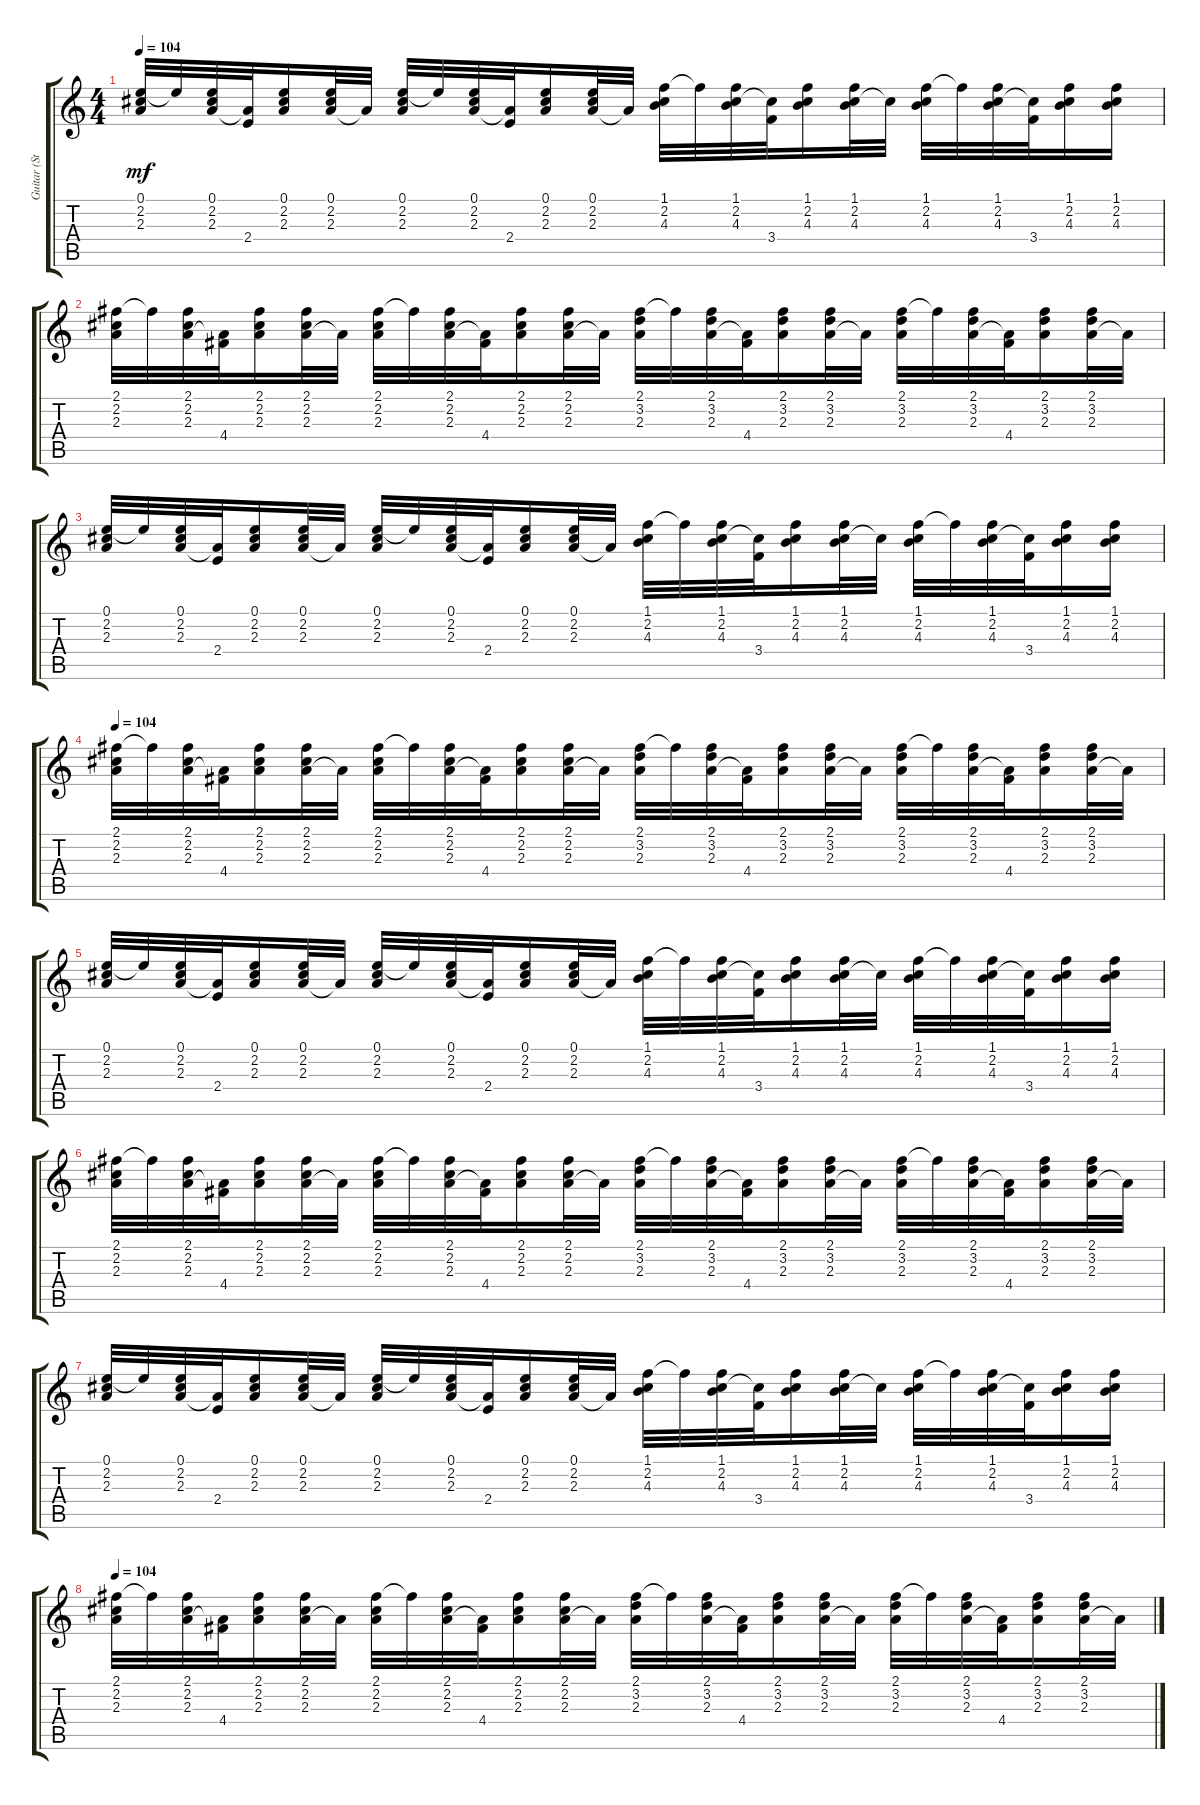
\track ("Guitar (Staff 1)" "Guitar (St") {instrument acousticguitarsteel}
\staff {score tabs}
\tuning (E4 B3 G3 D3 A2 E2) {hide}
\ts (4 4)
\tempo 104
\clef g2
\ks c
(0.1 2.2 2.3).32{dy mf} 0.1{t}.32 (0.1 2.2 2.3).32 (2.3{t} 2.4).32 (0.1 2.2 2.3).16 (0.1 2.2 2.3).32 2.3{t}.32 (0.1 2.2 2.3).32 0.1{t}.32 (0.1 2.2 2.3).32 (2.3{t} 2.4).32 (0.1 2.2 2.3).16 (0.1 2.2 2.3).32 2.3{t}.32 (1.1 2.2 4.3).32 1.1{t}.32 (1.1 2.2 4.3).32 (2.2{t} 3.4).32 (1.1 2.2 4.3).16 (1.1 2.2 4.3).32 2.2{t}.32 (1.1 2.2 4.3).32 1.1{t}.32 (1.1 2.2 4.3).32 (2.2{t} 3.4).32 (1.1 2.2 4.3).16 (1.1 2.2 4.3).16 |
(2.1 2.2 2.3).32 2.1{t}.32 (2.1 2.2 2.3).32 (2.3{t} 4.4).32 (2.1 2.2 2.3).16 (2.1 2.2 2.3).32 2.3{t}.32 (2.1 2.2 2.3).32 2.1{t}.32 (2.1 2.2 2.3).32 (2.3{t} 4.4).32 (2.1 2.2 2.3).16 (2.1 2.2 2.3).32 2.3{t}.32 (2.1 3.2 2.3).32 2.1{t}.32 (2.1 3.2 2.3).32 (2.3{t} 4.4).32 (2.1 3.2 2.3).16 (2.1 3.2 2.3).32 2.3{t}.32 (2.1 3.2 2.3).32 2.1{t}.32 (2.1 3.2 2.3).32 (2.3{t} 4.4).32 (2.1 3.2 2.3).16 (2.1 3.2 2.3).32 2.3{t}.32 |
(0.1 2.2 2.3).32 0.1{t}.32 (0.1 2.2 2.3).32 (2.3{t} 2.4).32 (0.1 2.2 2.3).16 (0.1 2.2 2.3).32 2.3{t}.32 (0.1 2.2 2.3).32 0.1{t}.32 (0.1 2.2 2.3).32 (2.3{t} 2.4).32 (0.1 2.2 2.3).16 (0.1 2.2 2.3).32 2.3{t}.32 (1.1 2.2 4.3).32 1.1{t}.32 (1.1 2.2 4.3).32 (2.2{t} 3.4).32 (1.1 2.2 4.3).16 (1.1 2.2 4.3).32 2.2{t}.32 (1.1 2.2 4.3).32 1.1{t}.32 (1.1 2.2 4.3).32 (2.2{t} 3.4).32 (1.1 2.2 4.3).16 (1.1 2.2 4.3).16 |
\tempo 104
(2.1 2.2 2.3).32 2.1{t}.32 (2.1 2.2 2.3).32 (2.3{t} 4.4).32 (2.1 2.2 2.3).16 (2.1 2.2 2.3).32 2.3{t}.32 (2.1 2.2 2.3).32 2.1{t}.32 (2.1 2.2 2.3).32 (2.3{t} 4.4).32 (2.1 2.2 2.3).16 (2.1 2.2 2.3).32 2.3{t}.32 (2.1 3.2 2.3).32 2.1{t}.32 (2.1 3.2 2.3).32 (2.3{t} 4.4).32 (2.1 3.2 2.3).16 (2.1 3.2 2.3).32 2.3{t}.32 (2.1 3.2 2.3).32 2.1{t}.32 (2.1 3.2 2.3).32 (2.3{t} 4.4).32 (2.1 3.2 2.3).16 (2.1 3.2 2.3).32 2.3{t}.32 |
(0.1 2.2 2.3).32 0.1{t}.32 (0.1 2.2 2.3).32 (2.3{t} 2.4).32 (0.1 2.2 2.3).16 (0.1 2.2 2.3).32 2.3{t}.32 (0.1 2.2 2.3).32 0.1{t}.32 (0.1 2.2 2.3).32 (2.3{t} 2.4).32 (0.1 2.2 2.3).16 (0.1 2.2 2.3).32 2.3{t}.32 (1.1 2.2 4.3).32 1.1{t}.32 (1.1 2.2 4.3).32 (2.2{t} 3.4).32 (1.1 2.2 4.3).16 (1.1 2.2 4.3).32 2.2{t}.32 (1.1 2.2 4.3).32 1.1{t}.32 (1.1 2.2 4.3).32 (2.2{t} 3.4).32 (1.1 2.2 4.3).16 (1.1 2.2 4.3).16 |
(2.1 2.2 2.3).32 2.1{t}.32 (2.1 2.2 2.3).32 (2.3{t} 4.4).32 (2.1 2.2 2.3).16 (2.1 2.2 2.3).32 2.3{t}.32 (2.1 2.2 2.3).32 2.1{t}.32 (2.1 2.2 2.3).32 (2.3{t} 4.4).32 (2.1 2.2 2.3).16 (2.1 2.2 2.3).32 2.3{t}.32 (2.1 3.2 2.3).32 2.1{t}.32 (2.1 3.2 2.3).32 (2.3{t} 4.4).32 (2.1 3.2 2.3).16 (2.1 3.2 2.3).32 2.3{t}.32 (2.1 3.2 2.3).32 2.1{t}.32 (2.1 3.2 2.3).32 (2.3{t} 4.4).32 (2.1 3.2 2.3).16 (2.1 3.2 2.3).32 2.3{t}.32 |
(0.1 2.2 2.3).32 0.1{t}.32 (0.1 2.2 2.3).32 (2.3{t} 2.4).32 (0.1 2.2 2.3).16 (0.1 2.2 2.3).32 2.3{t}.32 (0.1 2.2 2.3).32 0.1{t}.32 (0.1 2.2 2.3).32 (2.3{t} 2.4).32 (0.1 2.2 2.3).16 (0.1 2.2 2.3).32 2.3{t}.32 (1.1 2.2 4.3).32 1.1{t}.32 (1.1 2.2 4.3).32 (2.2{t} 3.4).32 (1.1 2.2 4.3).16 (1.1 2.2 4.3).32 2.2{t}.32 (1.1 2.2 4.3).32 1.1{t}.32 (1.1 2.2 4.3).32 (2.2{t} 3.4).32 (1.1 2.2 4.3).16 (1.1 2.2 4.3).16 |
\tempo 104
(2.1 2.2 2.3).32 2.1{t}.32 (2.1 2.2 2.3).32 (2.3{t} 4.4).32 (2.1 2.2 2.3).16 (2.1 2.2 2.3).32 2.3{t}.32 (2.1 2.2 2.3).32 2.1{t}.32 (2.1 2.2 2.3).32 (2.3{t} 4.4).32 (2.1 2.2 2.3).16 (2.1 2.2 2.3).32 2.3{t}.32 (2.1 3.2 2.3).32 2.1{t}.32 (2.1 3.2 2.3).32 (2.3{t} 4.4).32 (2.1 3.2 2.3).16 (2.1 3.2 2.3).32 2.3{t}.32 (2.1 3.2 2.3).32 2.1{t}.32 (2.1 3.2 2.3).32 (2.3{t} 4.4).32 (2.1 3.2 2.3).16 (2.1 3.2 2.3).32 2.3{t}.32
